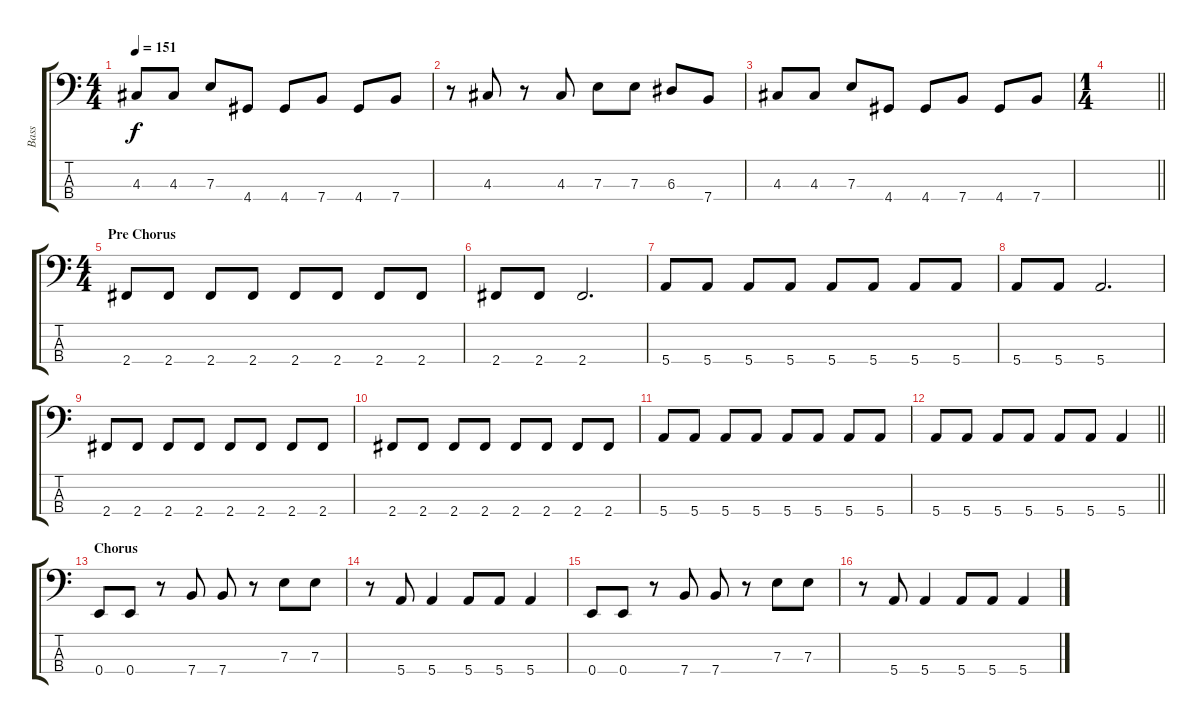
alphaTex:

\track ("Bass" "Bass") {instrument electricbassfinger}
\staff {score tabs}
\tuning (G2 D2 A1 E1) {hide}
\ts (4 4)
\tempo 151
\clef f4
\ks c
4.3.8{dy f} 4.3.8 7.3.8 4.4.8 4.4.8 7.4.8 4.4.8 7.4.8 |
r.8 4.3.8 r.8 4.3.8 7.3.8 7.3.8 6.3.8 7.4.8 |
4.3.8 4.3.8 7.3.8 4.4.8 4.4.8 7.4.8 4.4.8 7.4.8 |
\ts (1 4)
\barLineRight lightlight
|
\ts (4 4)
\section ("" "Pre Chorus")
2.4.8 2.4.8 2.4.8 2.4.8 2.4.8 2.4.8 2.4.8 2.4.8 |
2.4.8 2.4.8 2.4.2{d} |
5.4.8 5.4.8 5.4.8 5.4.8 5.4.8 5.4.8 5.4.8 5.4.8 |
5.4.8 5.4.8 5.4.2{d} |
2.4.8 2.4.8 2.4.8 2.4.8 2.4.8 2.4.8 2.4.8 2.4.8 |
2.4.8 2.4.8 2.4.8 2.4.8 2.4.8 2.4.8 2.4.8 2.4.8 |
5.4.8 5.4.8 5.4.8 5.4.8 5.4.8 5.4.8 5.4.8 5.4.8 |
\barLineRight lightlight
5.4.8 5.4.8 5.4.8 5.4.8 5.4.8 5.4.8 5.4.4 |
\section ("" "Chorus")
0.4.8 0.4.8 r.8 7.4.8 7.4.8 r.8 7.3.8 7.3.8 |
r.8 5.4.8 5.4.4 5.4.8 5.4.8 5.4.4 |
0.4.8 0.4.8 r.8 7.4.8 7.4.8 r.8 7.3.8 7.3.8 |
r.8 5.4.8 5.4.4 5.4.8 5.4.8 5.4.4
